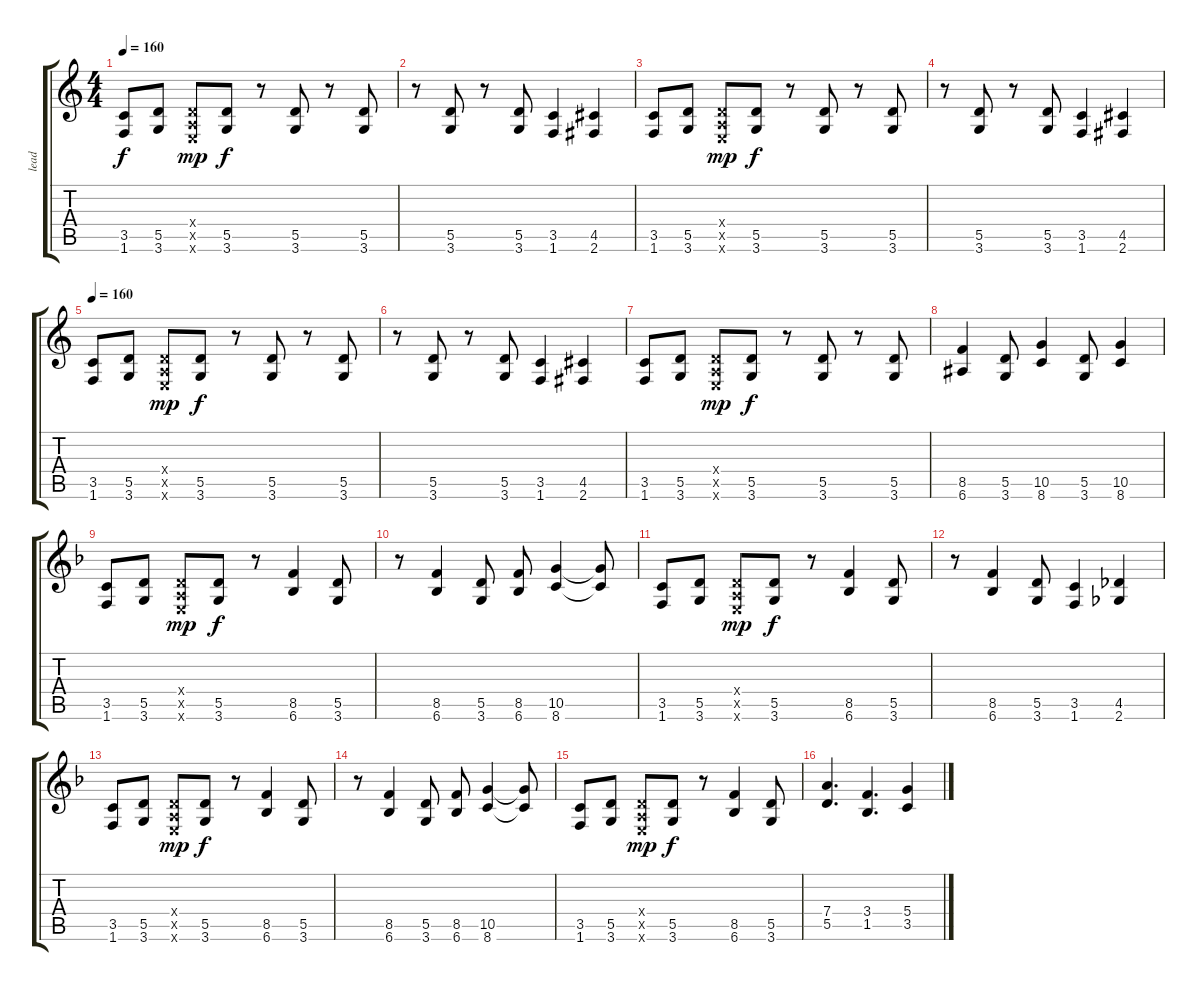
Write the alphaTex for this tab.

\track ("lead" "lead") {instrument electricguitarclean}
\staff {score tabs}
\tuning (E4 B3 G3 D3 A2 E2) {hide}
\ts (4 4)
\tempo 160
\clef g2
\ks c
(3.5 1.6).8{dy f} (5.5 3.6).8 (0.4{x} 0.5{x} 0.6{x}).8{dy mp} (5.5 3.6).8{dy f} r.8 (5.5 3.6).8 r.8 (5.5 3.6).8 |
r.8 (5.5 3.6).8 r.8 (5.5 3.6).8 (3.5 1.6).4 (4.5 2.6).4 |
(3.5 1.6).8 (5.5 3.6).8 (0.4{x} 0.5{x} 0.6{x}).8{dy mp} (5.5 3.6).8{dy f} r.8 (5.5 3.6).8 r.8 (5.5 3.6).8 |
r.8 (5.5 3.6).8 r.8 (5.5 3.6).8 (3.5 1.6).4 (4.5 2.6).4 |
\tempo 160
(3.5 1.6).8{instrument distortionguitar} (5.5 3.6).8 (0.4{x} 0.5{x} 0.6{x}).8{dy mp} (5.5 3.6).8{dy f} r.8 (5.5 3.6).8 r.8 (5.5 3.6).8 |
r.8 (5.5 3.6).8 r.8 (5.5 3.6).8 (3.5 1.6).4 (4.5 2.6).4 |
(3.5 1.6).8 (5.5 3.6).8 (0.4{x} 0.5{x} 0.6{x}).8{dy mp} (5.5 3.6).8{dy f} r.8 (5.5 3.6).8 r.8 (5.5 3.6).8 |
(8.5 6.6).4 (5.5 3.6).8 (10.5 8.6).4 (5.5 3.6).8 (10.5 8.6).4 |
\ks f
(3.5 1.6).8 (5.5 3.6).8 (0.4{x} 0.5{x} 0.6{x}).8{dy mp} (5.5 3.6).8{dy f} r.8 (8.5 6.6).4 (5.5 3.6).8 |
r.8 (8.5 6.6).4 (5.5 3.6).8 (8.5 6.6).8 (10.5 8.6).4 (10.5{t} 8.6{t}).8 |
(3.5 1.6).8 (5.5 3.6).8 (0.4{x} 0.5{x} 0.6{x}).8{dy mp} (5.5 3.6).8{dy f} r.8 (8.5 6.6).4 (5.5 3.6).8 |
r.8 (8.5 6.6).4 (5.5 3.6).8 (3.5 1.6).4 (4.5 2.6).4 |
(3.5 1.6).8 (5.5 3.6).8 (0.4{x} 0.5{x} 0.6{x}).8{dy mp} (5.5 3.6).8{dy f} r.8 (8.5 6.6).4 (5.5 3.6).8 |
r.8 (8.5 6.6).4 (5.5 3.6).8 (8.5 6.6).8 (10.5 8.6).4 (10.5{t} 8.6{t}).8 |
(3.5 1.6).8 (5.5 3.6).8 (0.4{x} 0.5{x} 0.6{x}).8{dy mp} (5.5 3.6).8{dy f} r.8 (8.5 6.6).4 (5.5 3.6).8 |
(7.4 5.5).4{d} (3.4 1.5).4{d} (5.4 3.5).4
